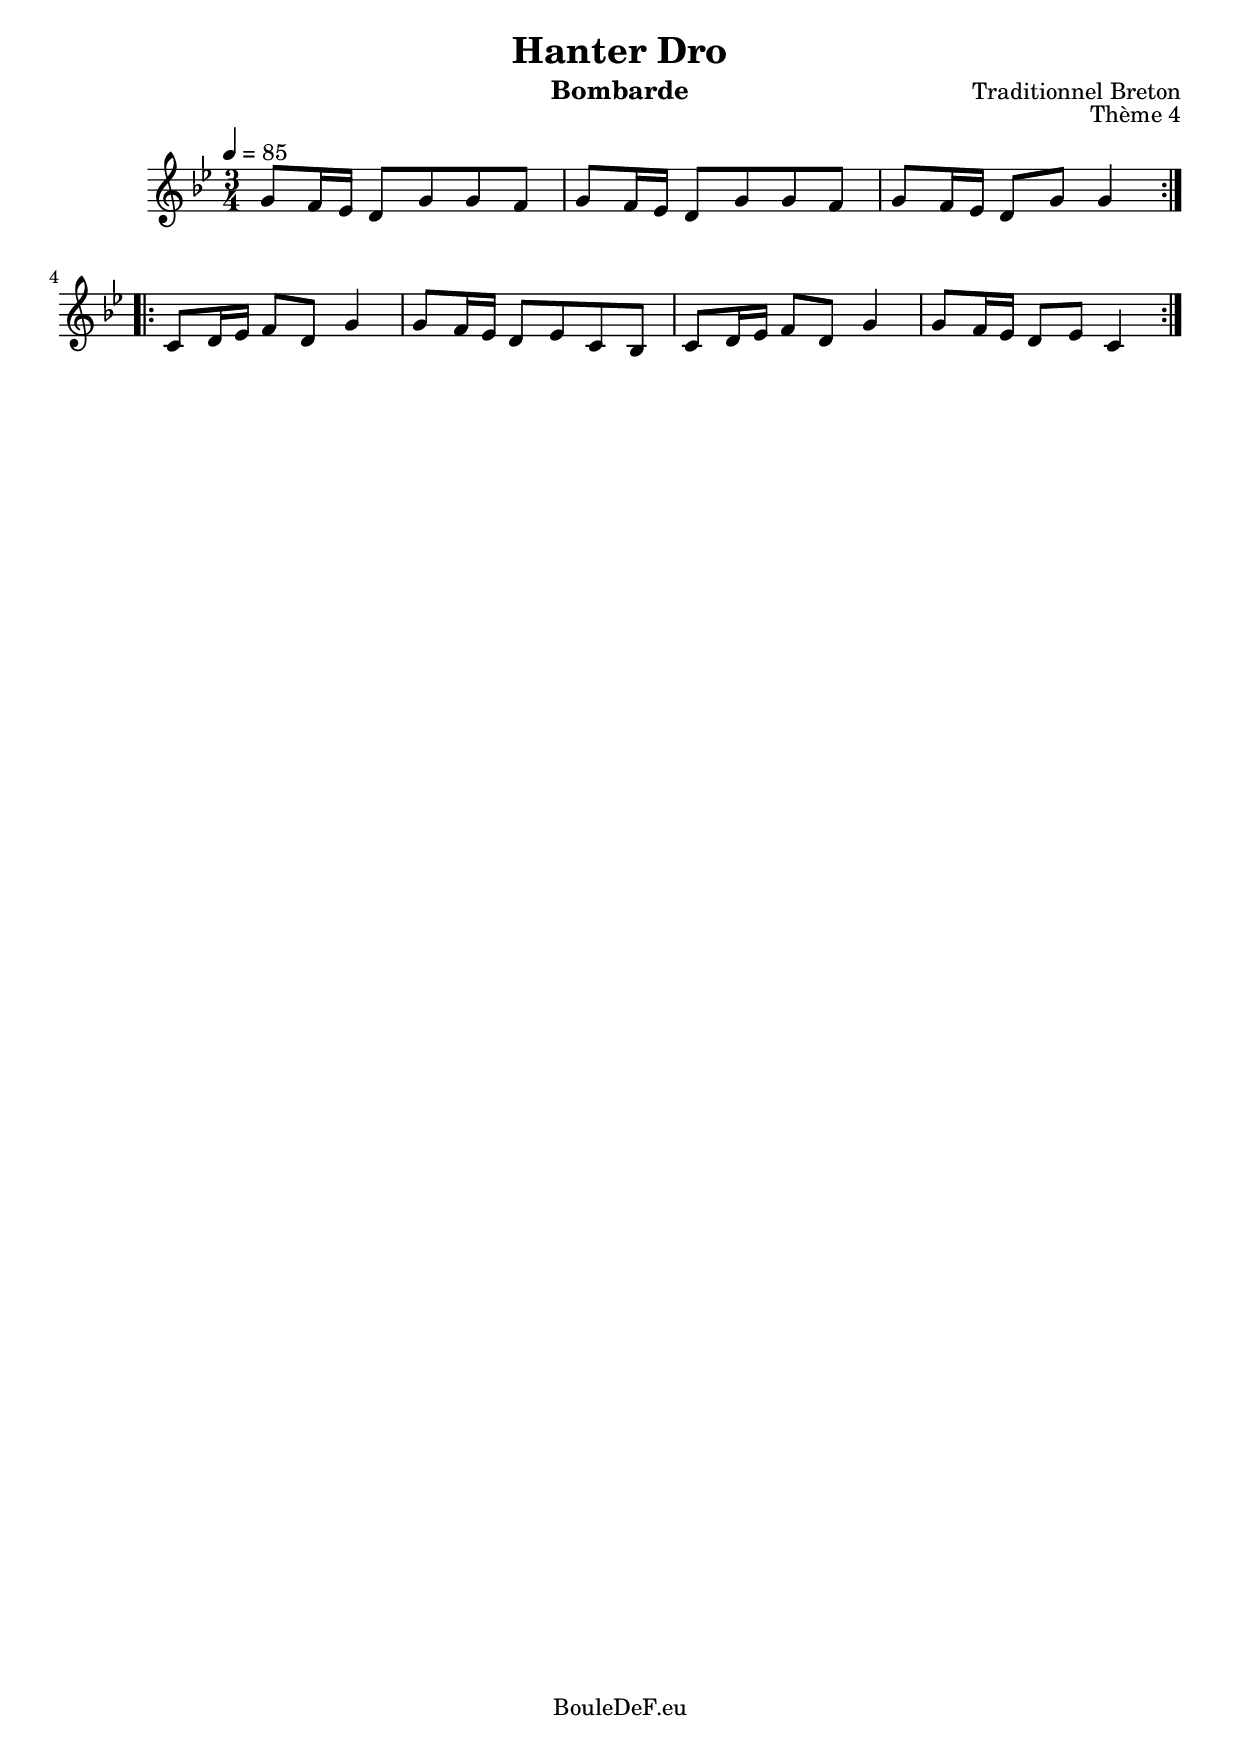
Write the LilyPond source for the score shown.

\version "2.16.0"
\include "italiano.ly"

\header {
	title = "Hanter Dro"
	composer = "Traditionnel Breton"
	instrument = "Bombarde"
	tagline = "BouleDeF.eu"
}

\score {
	\new Staff \relative sib {
		\clef "treble"
		\key sib \major
		\time 3/4
		\tempo 4 = 85

		\repeat volta 2 {
			| sol'8 fa16 mib re8 sol sol fa
			| sol8 fa16 mib re8 sol sol fa
			| sol8 fa16 mib re8 sol sol4
		}
		\break
		\repeat volta 2 {
			| do,8 re16 mib fa8 re sol4
			| sol8 fa16 mib re8 mib do sib
			| do8 re16 mib fa8 re sol4
			| sol8 fa16 mib re8 mib do4
		}
	}
	\header {
		opus = "Thème 4"
	}
}

